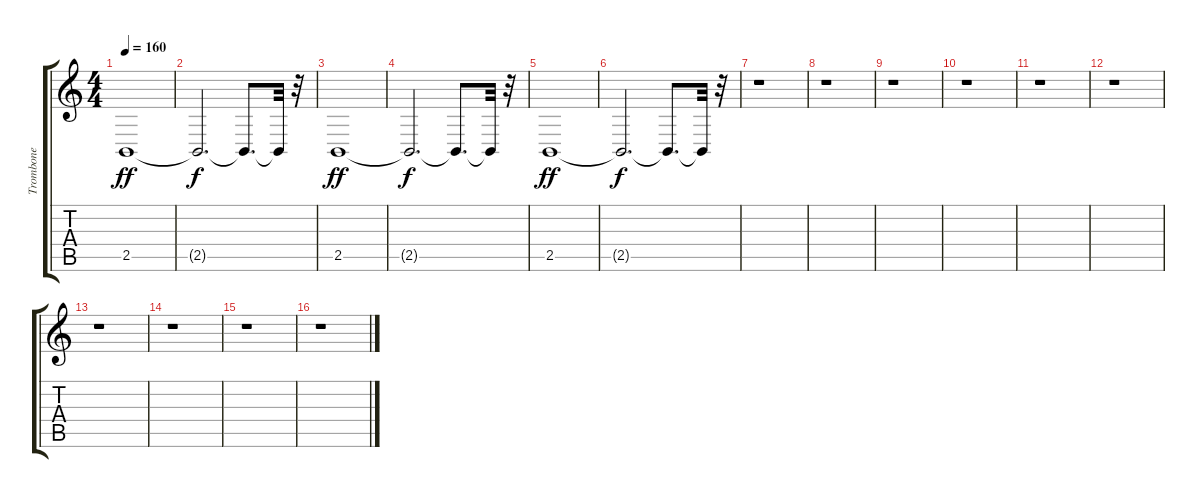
\track ("Trombone" "Trombone") {instrument trombone}
\staff {score tabs}
\tuning (E4 B3 G3 D3 A2 E2) {hide}
\ts (4 4)
\tempo 160
\clef g2
\ks c
2.5.1{dy ff} |
2.5{t}.2{d dy f} 2.5{t}.8{d} 2.5{t}.32 r.32 |
2.5.1{dy ff} |
2.5{t}.2{d dy f} 2.5{t}.8{d} 2.5{t}.32 r.32 |
2.5.1{dy ff} |
2.5{t}.2{d dy f} 2.5{t}.8{d} 2.5{t}.32 r.32 |
r.1 |
r.1 |
r.1 |
r.1 |
r.1 |
r.1 |
r.1 |
r.1 |
r.1 |
r.1
